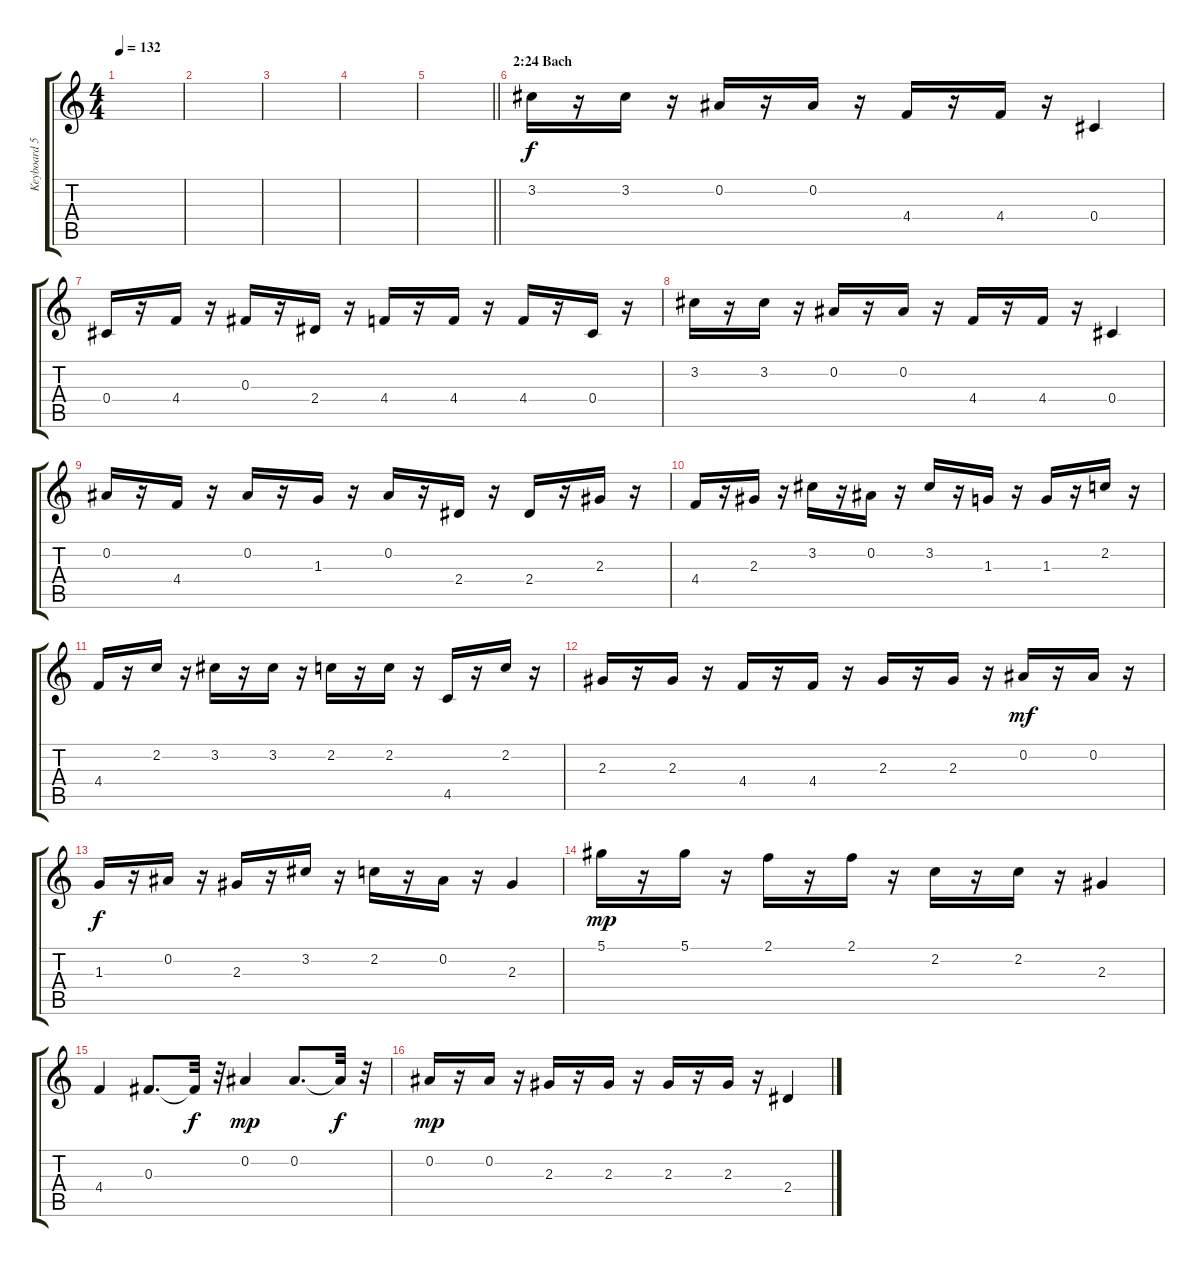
\track ("Keyboard 5" "Keyboard 5") {instrument contrabass}
\staff {score tabs}
\tuning (Eb4 Bb3 Gb3 Db3 Ab2 Eb2) {hide}
\ts (4 4)
\tempo 132
\clef g2
\ks c
|
|
|
|
\barLineRight lightlight
|
\section ("" "2:24 Bach")
3.2.16 r.16 3.2.16 r.16 0.2.16 r.16 0.2.16 r.16 4.4.16 r.16 4.4.16 r.16 0.4.4 |
0.4.16 r.16 4.4.16 r.16 0.3.16 r.16 2.4.16 r.16 4.4.16 r.16 4.4.16 r.16 4.4.16 r.16 0.4.16 r.16 |
3.2.16 r.16 3.2.16 r.16 0.2.16 r.16 0.2.16 r.16 4.4.16 r.16 4.4.16 r.16 0.4.4 |
0.2.16 r.16 4.4.16 r.16 0.2.16 r.16 1.3.16 r.16 0.2.16 r.16 2.4.16 r.16 2.4.16 r.16 2.3.16 r.16 |
4.4.16 r.16 2.3.16 r.16 3.2.16 r.16 0.2.16 r.16 3.2.16 r.16 1.3.16 r.16 1.3.16 r.16 2.2.16 r.16 |
4.4.16 r.16 2.2.16 r.16 3.2.16 r.16 3.2.16 r.16 2.2.16 r.16 2.2.16 r.16 4.5.16 r.16 2.2.16 r.16 |
2.3.16 r.16 2.3.16 r.16 4.4.16 r.16 4.4.16 r.16 2.3.16 r.16 2.3.16 r.16 0.2.16{dy mf} r.16 0.2.16 r.16 |
1.3.16{dy f} r.16 0.2.16 r.16 2.3.16 r.16 3.2.16 r.16 2.2.16 r.16 0.2.16 r.16 2.3.4 |
5.1.16{dy mp} r.16 5.1.16 r.16 2.1.16 r.16 2.1.16 r.16 2.2.16 r.16 2.2.16 r.16 2.3.4 |
4.4.4 0.3.8{d} 0.3{t}.32{dy f} r.32 0.2.4{dy mp} 0.2.8{d} 0.2{t}.32{dy f} r.32 |
0.2.16{dy mp} r.16 0.2.16 r.16 2.3.16 r.16 2.3.16 r.16 2.3.16 r.16 2.3.16 r.16 2.4.4
